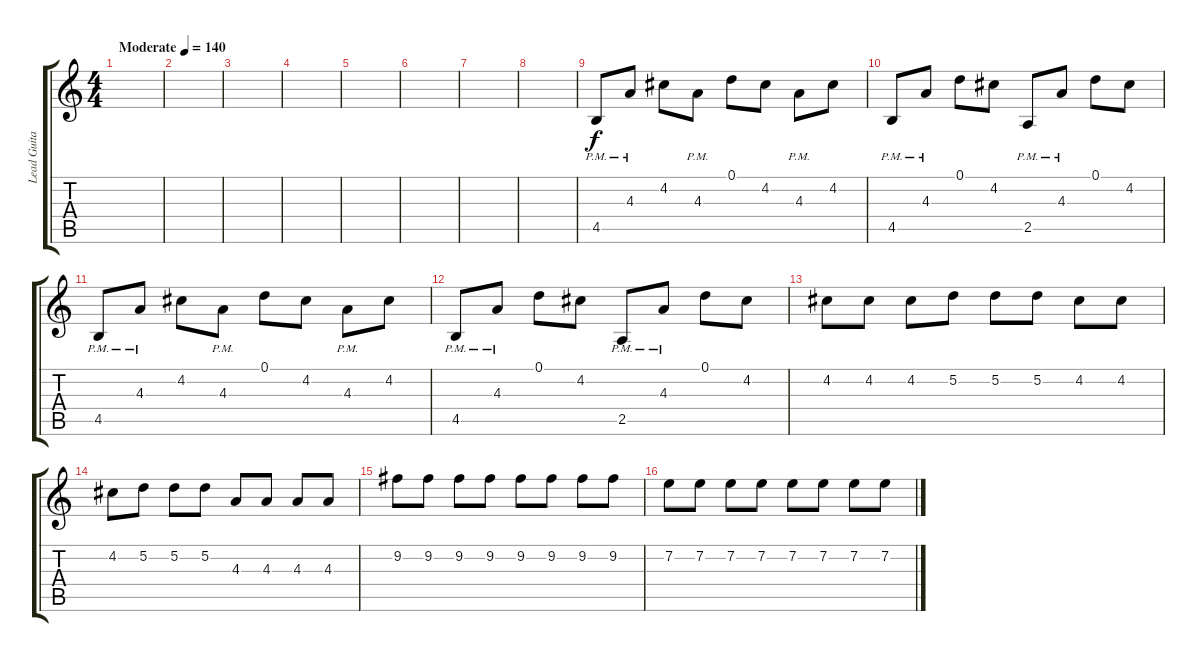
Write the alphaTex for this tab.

\track ("Lead Guitar" "Lead Guita") {instrument distortionguitar}
\staff {score tabs}
\tuning (D4 A3 F3 C3 G2 C2) {hide}
\ts (4 4)
\tempo (140 "Moderate")
\clef g2
\ks c
|
|
|
|
|
|
|
|
4.5{pm}.8 4.3{pm}.8 4.2.8 4.3{pm}.8 0.1.8 4.2.8 4.3{pm}.8 4.2.8 |
4.5{pm}.8 4.3{pm}.8 0.1.8 4.2.8 2.5{pm}.8 4.3{pm}.8 0.1.8 4.2.8 |
4.5{pm}.8 4.3{pm}.8 4.2.8 4.3{pm}.8 0.1.8 4.2.8 4.3{pm}.8 4.2.8 |
4.5{pm}.8 4.3{pm}.8 0.1.8 4.2.8 2.5{pm}.8 4.3{pm}.8 0.1.8 4.2.8 |
4.2.8 4.2.8 4.2.8 5.2.8 5.2.8 5.2.8 4.2.8 4.2.8 |
4.2.8 5.2.8 5.2.8 5.2.8 4.3.8 4.3.8 4.3.8 4.3.8 |
9.2.8 9.2.8 9.2.8 9.2.8 9.2.8 9.2.8 9.2.8 9.2.8 |
7.2.8 7.2.8 7.2.8 7.2.8 7.2.8 7.2.8 7.2.8 7.2.8
